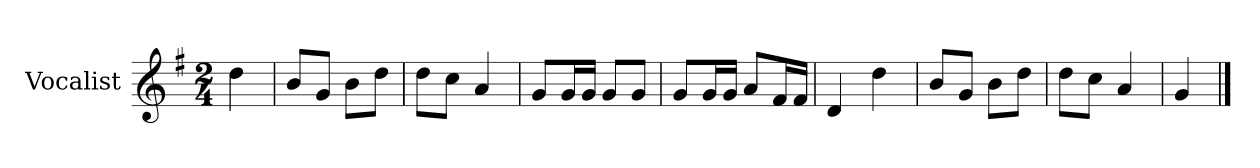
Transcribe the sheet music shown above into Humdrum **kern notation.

**kern
*part1
*staff1
*I"Vocalist
*k[f#]
*G:
*M2/4
=
4dd
=1
8bL
8gJ
8bL
8ddJ
=2
8ddL
8ccJ
4a
=3
8gL
16gL
16gJJ
8gL
8gJ
=4
8gL
16gL
16gJJ
8aL
16f#L
16f#JJ
=5
4d
4dd
=6
8bL
8gJ
8bL
8ddJ
=7
8ddL
8ccJ
4a
=8
4g
==
*-
